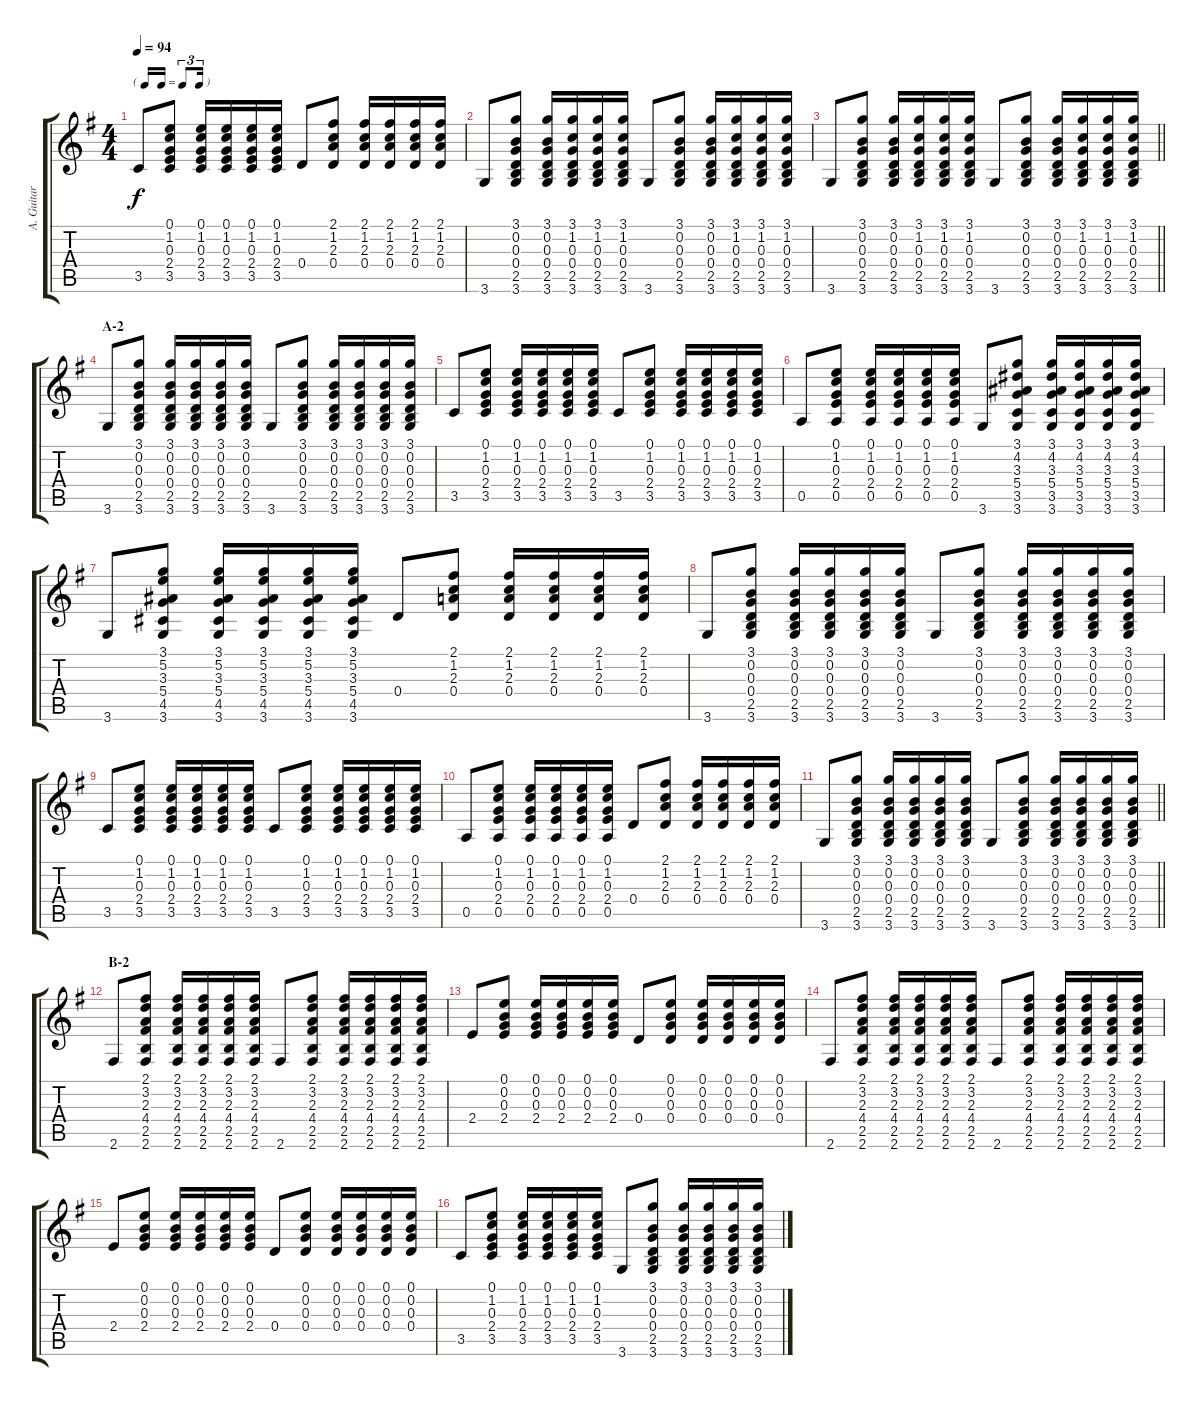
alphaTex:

\track ("A. Guitar I" "A. Guitar ") {instrument acousticguitarsteel}
\staff {score tabs}
\tuning (E4 B3 G3 D3 A2 E2) {hide}
\ts (4 4)
\tf triplet16th
\tempo 94
\clef g2
\ks g
3.5.8{dy f} (0.1 1.2 0.3 2.4 3.5).8 (0.1 1.2 0.3 2.4 3.5).16 (0.1 1.2 0.3 2.4 3.5).16 (0.1 1.2 0.3 2.4 3.5).16 (0.1 1.2 0.3 2.4 3.5).16 0.4.8 (2.1 1.2 2.3 0.4).8 (2.1 1.2 2.3 0.4).16 (2.1 1.2 2.3 0.4).16 (2.1 1.2 2.3 0.4).16 (2.1 1.2 2.3 0.4).16 |
3.6.8 (3.1 0.2 0.3 0.4 2.5 3.6).8 (3.1 0.2 0.3 0.4 2.5 3.6).16 (3.1 1.2 0.3 0.4 2.5 3.6).16 (3.1 1.2 0.3 0.4 2.5 3.6).16 (3.1 1.2 0.3 0.4 2.5 3.6).16 3.6.8 (3.1 0.2 0.3 0.4 2.5 3.6).8 (3.1 0.2 0.3 0.4 2.5 3.6).16 (3.1 1.2 0.3 0.4 2.5 3.6).16 (3.1 1.2 0.3 0.4 2.5 3.6).16 (3.1 1.2 0.3 0.4 2.5 3.6).16 |
\barLineRight lightlight
3.6.8 (3.1 0.2 0.3 0.4 2.5 3.6).8 (3.1 0.2 0.3 0.4 2.5 3.6).16 (3.1 1.2 0.3 0.4 2.5 3.6).16 (3.1 1.2 0.3 0.4 2.5 3.6).16 (3.1 1.2 0.3 0.4 2.5 3.6).16 3.6.8 (3.1 0.2 0.3 0.4 2.5 3.6).8 (3.1 0.2 0.3 0.4 2.5 3.6).16 (3.1 1.2 0.3 0.4 2.5 3.6).16 (3.1 1.2 0.3 0.4 2.5 3.6).16 (3.1 1.2 0.3 0.4 2.5 3.6).16 |
\section ("" "A-2")
3.6.8 (3.1 0.2 0.3 0.4 2.5 3.6).8 (3.1 0.2 0.3 0.4 2.5 3.6).16 (3.1 0.2 0.3 0.4 2.5 3.6).16 (3.1 0.2 0.3 0.4 2.5 3.6).16 (3.1 0.2 0.3 0.4 2.5 3.6).16 3.6.8 (3.1 0.2 0.3 0.4 2.5 3.6).8 (3.1 0.2 0.3 0.4 2.5 3.6).16 (3.1 0.2 0.3 0.4 2.5 3.6).16 (3.1 0.2 0.3 0.4 2.5 3.6).16 (3.1 0.2 0.3 0.4 2.5 3.6).16 |
3.5.8 (0.1 1.2 0.3 2.4 3.5).8 (0.1 1.2 0.3 2.4 3.5).16 (0.1 1.2 0.3 2.4 3.5).16 (0.1 1.2 0.3 2.4 3.5).16 (0.1 1.2 0.3 2.4 3.5).16 3.5.8 (0.1 1.2 0.3 2.4 3.5).8 (0.1 1.2 0.3 2.4 3.5).16 (0.1 1.2 0.3 2.4 3.5).16 (0.1 1.2 0.3 2.4 3.5).16 (0.1 1.2 0.3 2.4 3.5).16 |
0.5.8 (0.1 1.2 0.3 2.4 0.5).8 (0.1 1.2 0.3 2.4 0.5).16 (0.1 1.2 0.3 2.4 0.5).16 (0.1 1.2 0.3 2.4 0.5).16 (0.1 1.2 0.3 2.4 0.5).16 3.6.8 (3.1 4.2 3.3 5.4 3.5 3.6).8 (3.1 4.2 3.3 5.4 3.5 3.6).16 (3.1 4.2 3.3 5.4 3.5 3.6).16 (3.1 4.2 3.3 5.4 3.5 3.6).16 (3.1 4.2 3.3 5.4 3.5 3.6).16 |
3.6.8 (3.1 5.2 3.3 5.4 4.5 3.6).8 (3.1 5.2 3.3 5.4 4.5 3.6).16 (3.1 5.2 3.3 5.4 4.5 3.6).16 (3.1 5.2 3.3 5.4 4.5 3.6).16 (3.1 5.2 3.3 5.4 4.5 3.6).16 0.4.8 (2.1 1.2 2.3 0.4).8 (2.1 1.2 2.3 0.4).16 (2.1 1.2 2.3 0.4).16 (2.1 1.2 2.3 0.4).16 (2.1 1.2 2.3 0.4).16 |
3.6.8 (3.1 0.2 0.3 0.4 2.5 3.6).8 (3.1 0.2 0.3 0.4 2.5 3.6).16 (3.1 0.2 0.3 0.4 2.5 3.6).16 (3.1 0.2 0.3 0.4 2.5 3.6).16 (3.1 0.2 0.3 0.4 2.5 3.6).16 3.6.8 (3.1 0.2 0.3 0.4 2.5 3.6).8 (3.1 0.2 0.3 0.4 2.5 3.6).16 (3.1 0.2 0.3 0.4 2.5 3.6).16 (3.1 0.2 0.3 0.4 2.5 3.6).16 (3.1 0.2 0.3 0.4 2.5 3.6).16 |
3.5.8 (0.1 1.2 0.3 2.4 3.5).8 (0.1 1.2 0.3 2.4 3.5).16 (0.1 1.2 0.3 2.4 3.5).16 (0.1 1.2 0.3 2.4 3.5).16 (0.1 1.2 0.3 2.4 3.5).16 3.5.8 (0.1 1.2 0.3 2.4 3.5).8 (0.1 1.2 0.3 2.4 3.5).16 (0.1 1.2 0.3 2.4 3.5).16 (0.1 1.2 0.3 2.4 3.5).16 (0.1 1.2 0.3 2.4 3.5).16 |
0.5.8 (0.1 1.2 0.3 2.4 0.5).8 (0.1 1.2 0.3 2.4 0.5).16 (0.1 1.2 0.3 2.4 0.5).16 (0.1 1.2 0.3 2.4 0.5).16 (0.1 1.2 0.3 2.4 0.5).16 0.4.8 (2.1 1.2 2.3 0.4).8 (2.1 1.2 2.3 0.4).16 (2.1 1.2 2.3 0.4).16 (2.1 1.2 2.3 0.4).16 (2.1 1.2 2.3 0.4).16 |
\barLineRight lightlight
3.6.8 (3.1 0.2 0.3 0.4 2.5 3.6).8 (3.1 0.2 0.3 0.4 2.5 3.6).16 (3.1 0.2 0.3 0.4 2.5 3.6).16 (3.1 0.2 0.3 0.4 2.5 3.6).16 (3.1 0.2 0.3 0.4 2.5 3.6).16 3.6.8 (3.1 0.2 0.3 0.4 2.5 3.6).8 (3.1 0.2 0.3 0.4 2.5 3.6).16 (3.1 0.2 0.3 0.4 2.5 3.6).16 (3.1 0.2 0.3 0.4 2.5 3.6).16 (3.1 0.2 0.3 0.4 2.5 3.6).16 |
\section ("" "B-2")
2.6.8 (2.1 3.2 2.3 4.4 2.5 2.6).8 (2.1 3.2 2.3 4.4 2.5 2.6).16 (2.1 3.2 2.3 4.4 2.5 2.6).16 (2.1 3.2 2.3 4.4 2.5 2.6).16 (2.1 3.2 2.3 4.4 2.5 2.6).16 2.6.8 (2.1 3.2 2.3 4.4 2.5 2.6).8 (2.1 3.2 2.3 4.4 2.5 2.6).16 (2.1 3.2 2.3 4.4 2.5 2.6).16 (2.1 3.2 2.3 4.4 2.5 2.6).16 (2.1 3.2 2.3 4.4 2.5 2.6).16 |
2.4.8 (0.1 0.2 0.3 2.4).8 (0.1 0.2 0.3 2.4).16 (0.1 0.2 0.3 2.4).16 (0.1 0.2 0.3 2.4).16 (0.1 0.2 0.3 2.4).16 0.4.8 (0.1 0.2 0.3 0.4).8 (0.1 0.2 0.3 0.4).16 (0.1 0.2 0.3 0.4).16 (0.1 0.2 0.3 0.4).16 (0.1 0.2 0.3 0.4).16 |
2.6.8 (2.1 3.2 2.3 4.4 2.5 2.6).8 (2.1 3.2 2.3 4.4 2.5 2.6).16 (2.1 3.2 2.3 4.4 2.5 2.6).16 (2.1 3.2 2.3 4.4 2.5 2.6).16 (2.1 3.2 2.3 4.4 2.5 2.6).16 2.6.8 (2.1 3.2 2.3 4.4 2.5 2.6).8 (2.1 3.2 2.3 4.4 2.5 2.6).16 (2.1 3.2 2.3 4.4 2.5 2.6).16 (2.1 3.2 2.3 4.4 2.5 2.6).16 (2.1 3.2 2.3 4.4 2.5 2.6).16 |
2.4.8 (0.1 0.2 0.3 2.4).8 (0.1 0.2 0.3 2.4).16 (0.1 0.2 0.3 2.4).16 (0.1 0.2 0.3 2.4).16 (0.1 0.2 0.3 2.4).16 0.4.8 (0.1 0.2 0.3 0.4).8 (0.1 0.2 0.3 0.4).16 (0.1 0.2 0.3 0.4).16 (0.1 0.2 0.3 0.4).16 (0.1 0.2 0.3 0.4).16 |
3.5.8 (0.1 1.2 0.3 2.4 3.5).8 (0.1 1.2 0.3 2.4 3.5).16 (0.1 1.2 0.3 2.4 3.5).16 (0.1 1.2 0.3 2.4 3.5).16 (0.1 1.2 0.3 2.4 3.5).16 3.6.8 (3.1 0.2 0.3 0.4 2.5 3.6).8 (3.1 0.2 0.3 0.4 2.5 3.6).16 (3.1 0.2 0.3 0.4 2.5 3.6).16 (3.1 0.2 0.3 0.4 2.5 3.6).16 (3.1 0.2 0.3 0.4 2.5 3.6).16
